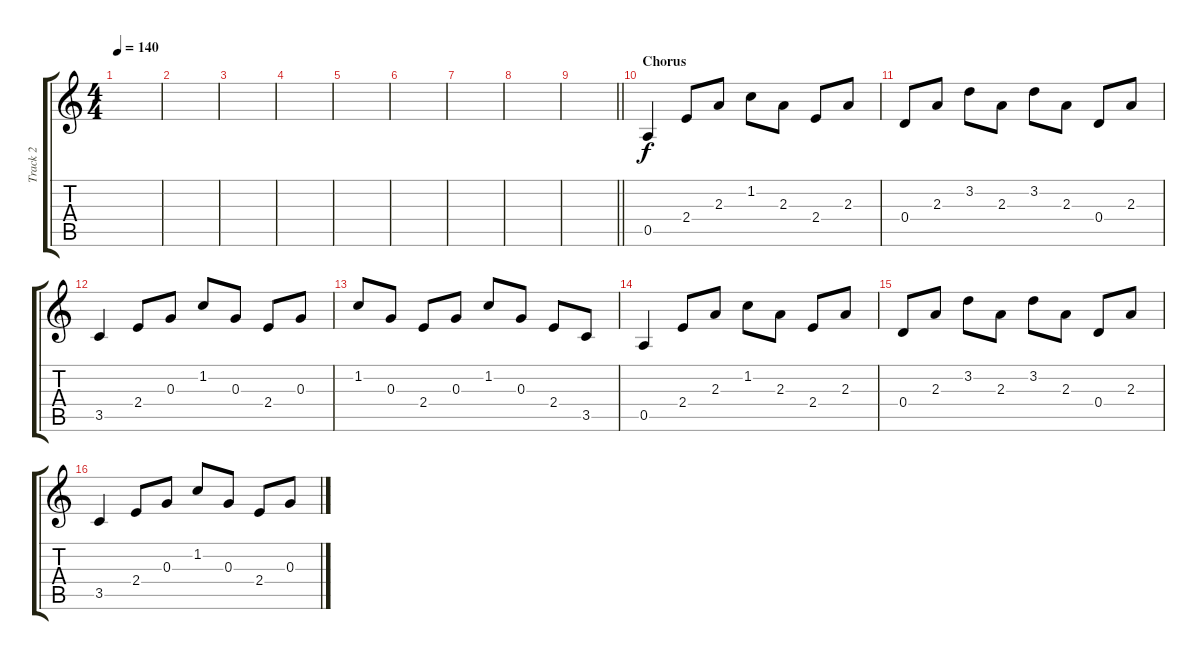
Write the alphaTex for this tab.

\track ("Track 2" "Track 2") {instrument distortionguitar}
\staff {score tabs}
\tuning (E4 B3 G3 D3 A2 E2) {hide}
\ts (4 4)
\tempo 140
\clef g2
\ks c
|
|
|
|
|
|
|
|
\barLineRight lightlight
|
\section ("" "Chorus")
0.5.4 2.4.8 2.3.8 1.2.8 2.3.8 2.4.8 2.3.8 |
0.4.8 2.3.8 3.2.8 2.3.8 3.2.8 2.3.8 0.4.8 2.3.8 |
3.5.4 2.4.8 0.3.8 1.2.8 0.3.8 2.4.8 0.3.8 |
1.2.8 0.3.8 2.4.8 0.3.8 1.2.8 0.3.8 2.4.8 3.5.8 |
0.5.4 2.4.8 2.3.8 1.2.8 2.3.8 2.4.8 2.3.8 |
0.4.8 2.3.8 3.2.8 2.3.8 3.2.8 2.3.8 0.4.8 2.3.8 |
3.5.4 2.4.8 0.3.8 1.2.8 0.3.8 2.4.8 0.3.8
